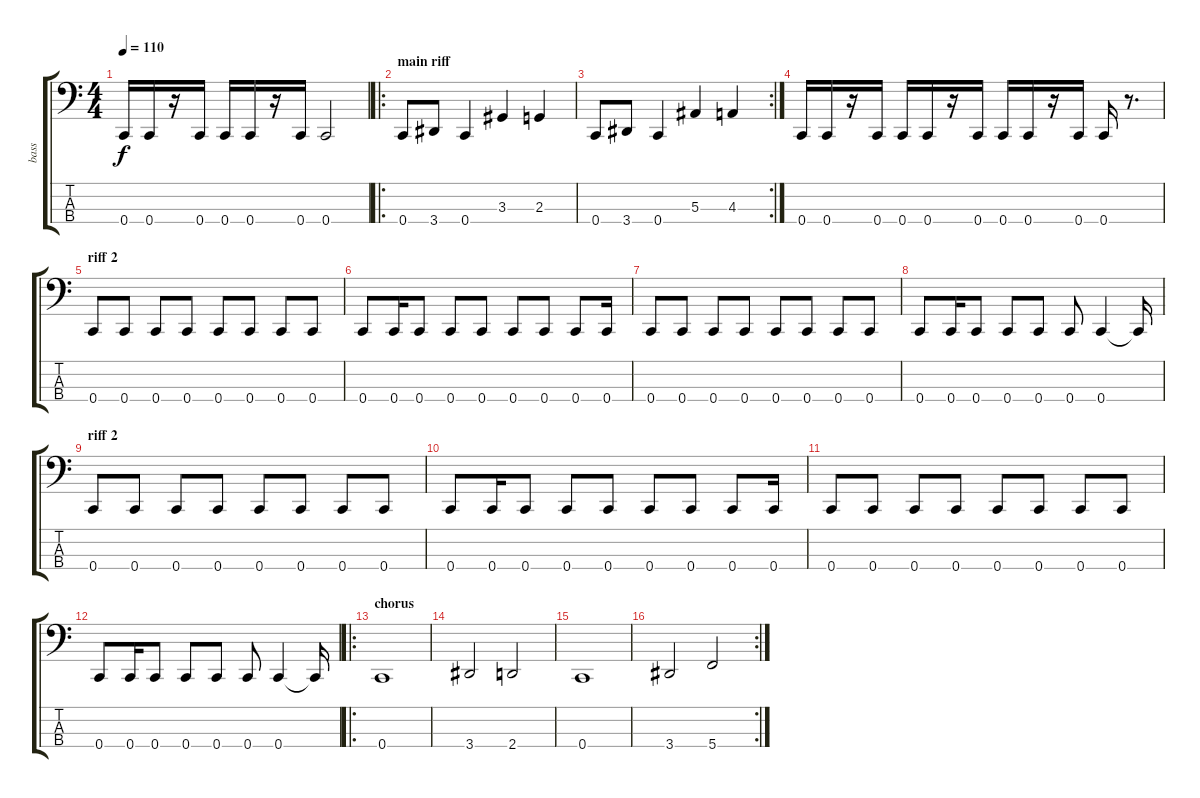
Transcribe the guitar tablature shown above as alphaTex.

\track ("bass" "bass") {instrument electricbassfinger}
\staff {score tabs}
\tuning (Eb2 Bb1 F1 C1) {hide}
\ts (4 4)
\tempo 110
\clef f4
\ks c
0.4.16{dy f} 0.4.16 r.16 0.4.16 0.4.16 0.4.16 r.16 0.4.16 0.4.2 |
\ro
\section ("" "main riff")
0.4.8 3.4.8 0.4.4 3.3.4 2.3.4 |
\rc 2
0.4.8 3.4.8 0.4.4 5.3.4 4.3.4 |
0.4.16 0.4.16 r.16 0.4.16 0.4.16 0.4.16 r.16 0.4.16 0.4.16 0.4.16 r.16 0.4.16 0.4.16 r.8{d} |
\section ("" "riff 2")
0.4.8 0.4.8 0.4.8 0.4.8 0.4.8 0.4.8 0.4.8 0.4.8 |
0.4.8 0.4.16 0.4.8 0.4.8 0.4.8 0.4.8 0.4.8 0.4.8 0.4.16 |
0.4.8 0.4.8 0.4.8 0.4.8 0.4.8 0.4.8 0.4.8 0.4.8 |
0.4.8 0.4.16 0.4.8 0.4.8 0.4.8 0.4.8 0.4.4 0.4{t}.16 |
\section ("" "riff 2")
0.4.8 0.4.8 0.4.8 0.4.8 0.4.8 0.4.8 0.4.8 0.4.8 |
0.4.8 0.4.16 0.4.8 0.4.8 0.4.8 0.4.8 0.4.8 0.4.8 0.4.16 |
0.4.8 0.4.8 0.4.8 0.4.8 0.4.8 0.4.8 0.4.8 0.4.8 |
0.4.8 0.4.16 0.4.8 0.4.8 0.4.8 0.4.8 0.4.4 0.4{t}.16 |
\ro
\section ("" "chorus")
0.4.1 |
3.4.2 2.4.2 |
0.4.1 |
\rc 2
3.4.2 5.4.2
